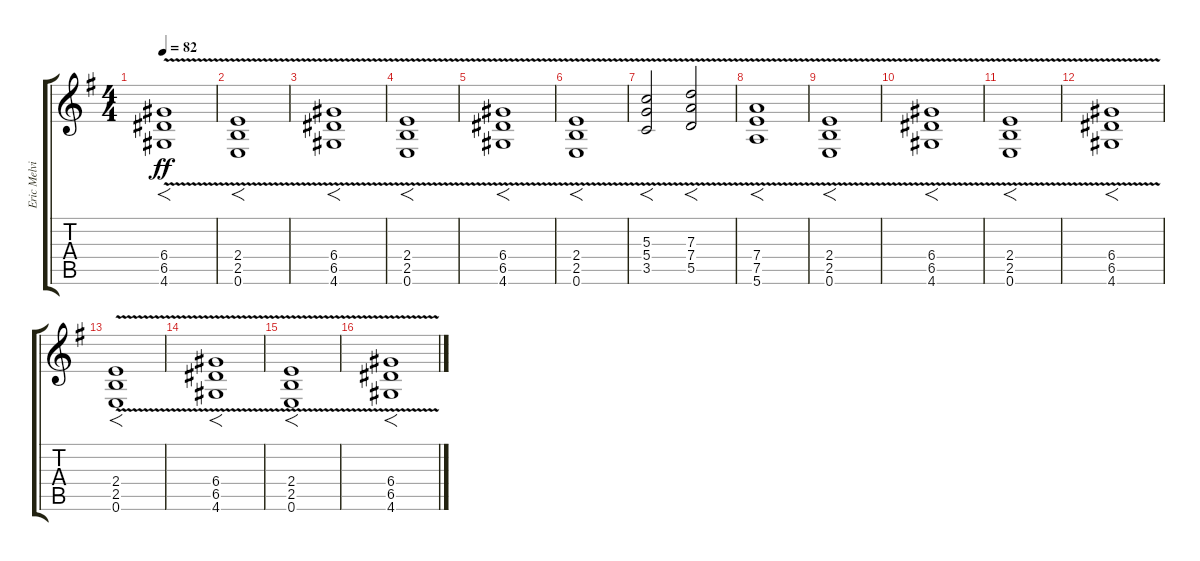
\track ("Eric Melvin" "Eric Melvi") {instrument overdrivenguitar}
\staff {score tabs}
\tuning (E4 B3 G3 D3 A2 E2) {hide}
\ts (4 4)
\tempo 82
\clef g2
\ks eminor
(6.4{v} 6.5{v} 4.6{v}).1{f dy ff} |
(2.4{v} 2.5{v} 0.6{v}).1{f} |
(6.4{v} 6.5{v} 4.6{v}).1{f} |
(2.4{v} 2.5{v} 0.6{v}).1{f} |
(6.4{v} 6.5{v} 4.6{v}).1{f} |
(2.4{v} 2.5{v} 0.6{v}).1{f} |
(5.3{v} 5.4{v} 3.5{v}).2{f} (7.3{v} 7.4{v} 5.5{v}).2{f} |
(7.4{v} 7.5{v} 5.6{v}).1{f} |
(2.4{v} 2.5{v} 0.6{v}).1{f} |
(6.4{v} 6.5{v} 4.6{v}).1{f} |
(2.4{v} 2.5{v} 0.6{v}).1{f} |
(6.4{v} 6.5{v} 4.6{v}).1{f} |
(2.4{v} 2.5{v} 0.6{v}).1{f} |
(6.4{v} 6.5{v} 4.6{v}).1{f} |
(2.4{v} 2.5{v} 0.6{v}).1{f} |
(6.4{v} 6.5{v} 4.6{v}).1{f}
